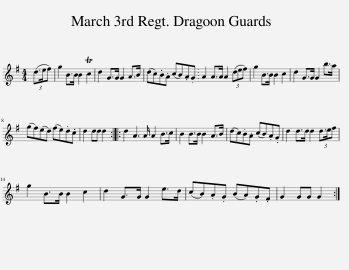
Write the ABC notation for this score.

X:1
L:1/8
M:4/4
I:linebreak $
K:G
V:1 treble
V:1
 (3(d3/2e/f) | g2 B>B B2 Tc2 | d2 G>G G2 A>B | (dc).B.A (cB).A.G | A2 A>A A2 (3(def) | %5
 g2 B>B B2 c2 | d2 G>G G2 b>a |$ (gf)(ed) (fe).d.c | d2 dd d2 :: d2 A3 A/ A2 B>c | %10
 B2 B>B B2 A>B | (dc).B.A (cB).A.G | d2 d>d d2 (3d3/2e/f |$ g2 B>B B2 c2 | d2 G>G G2 e>d | %15
 (cB).A.G (BA).G.F | G2 GG G2 :| %17
